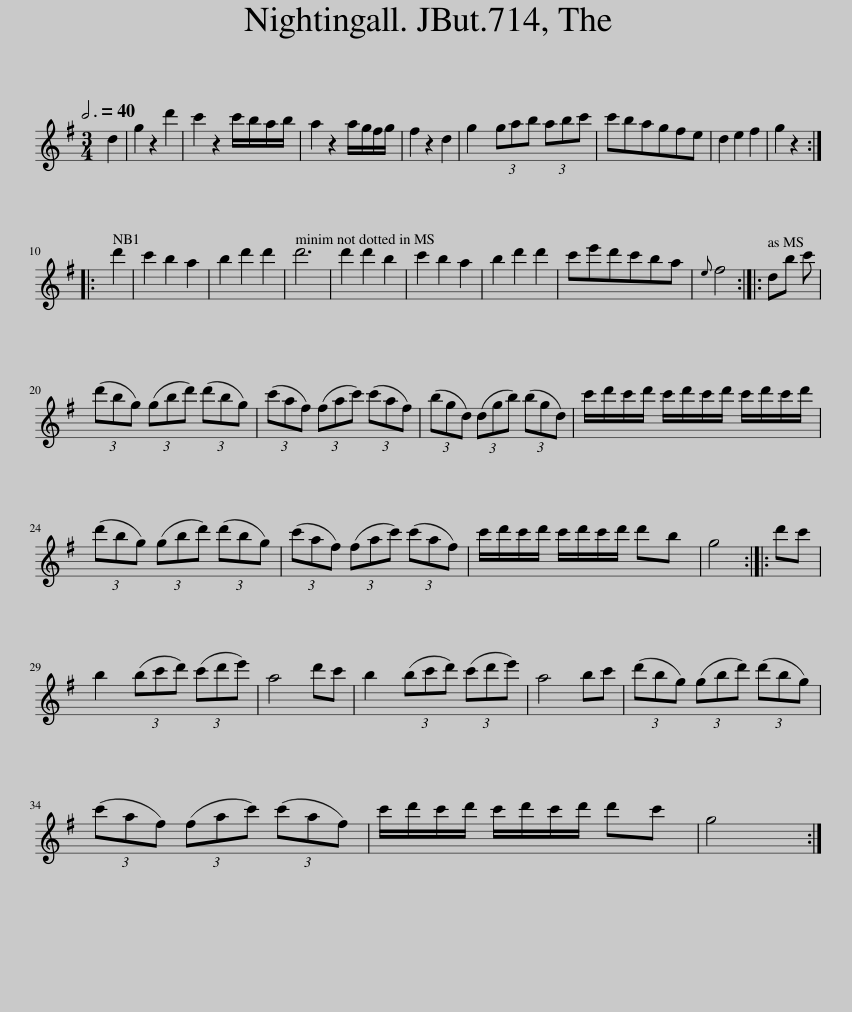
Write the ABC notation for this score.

X:1
L:1/8
Q:3/4=40
M:3/4
I:linebreak $
K:G
V:1 treble
V:1
 d2 | g2 z2 d'2 | c'2 z2 c'/b/a/b/ | a2 z2 a/g/f/g/ | f2 z2 d2 | %5
 g2 (3gab (3abc' | c'bagfe | d2 e2 f2 | g2 z2 ::$ d'2 | %10
 c'2 b2 a2 | b2 d'2 d'2 | d'6 | d'2 d'2 b2 | c'2 b2 a2 | %15
 b2 d'2 d'2 | c'e'd'c'ba |{e} f4 :: db c' |$ (3(d'bg) (3(gbd') (3(d'bg) | %20
 (3(c'af) (3(fac') (3(c'af) | (3(bgd) (3(dgb) (3(bgd) | c'/d'/c'/d'/ c'/d'/c'/d'/ c'/d'/c'/d'/ |$ (3(d'bg) (3(gbd') (3(d'bg) | (3(c'af) (3(fac') (3(c'af) | %25
 c'/d'/c'/d'/ c'/d'/c'/d'/ d'b | g4 :: d'c' |$ b2 (3(bc'd') (3(c'd'e') | a4 d'c' | %30
 b2 (3(bc'd') (3(c'd'e') | a4 bc' | (3(d'bg) (3(gbd') (3(d'bg) |$ (3(c'af) (3(fac') (3(c'af) | c'/d'/c'/d'/ c'/d'/c'/d'/ d'c' | %35
 g4 :| %36
